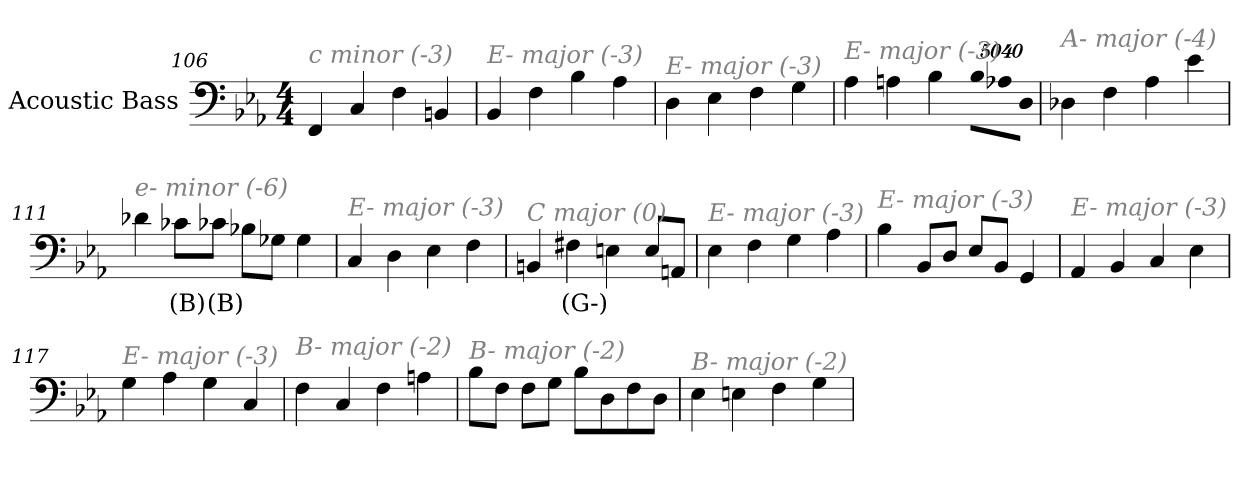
**kern	**text
*part1	*part1
*staff1	*staff1
*I"Acoustic Bass	*
*clefF4	*
*ITrd7c12	*
*k[b-e-a-]	*
*E-:	*
*M4/4	*
=106	=106
!LO:TX:i:color=#808080:t=c minor (-3)	!
4FFF	.
4CC	.
4FF	.
4BBBn	.
=107	=107
!LO:TX:i:color=#808080:t=E- major (-3)	!
4BBB-	.
4FF	.
4BB-	.
4AA-	.
=108	=108
!LO:TX:i:color=#808080:t=E- major (-3)	!
4DD	.
4EE-	.
4FF	.
4GG	.
=109	=109
!LO:TX:i:color=#808080:t=E- major (-3)	!
4AA-	.
4AAn	.
4BB-	.
!LO:N:vis=8	!
40320%3347BB-L	.
!LO:N:vis=8	!
40320%3347AA-X	.
!LO:N:vis=8	!
40320%3347DDJ	.
=110	=110
!LO:TX:i:color=#808080:t=A- major (-4)	!
4DD-X	.
4FF	.
4AA-	.
4E-	.
=111	=111
!LO:TX:i:color=#808080:t=e- minor (-6)	!
4D-X	.
8C-XiL	(B)
8C-XiJ	(B)
8BB-XL	.
8GG-XJ	.
4GG-	.
=112	=112
!LO:TX:i:color=#808080:t=E- major (-3)	!
4CC	.
4DD	.
4EE-	.
4FF	.
=113	=113
!LO:TX:i:color=#808080:t=C major (0)	!
4BBBn	.
4FF#Xi	(G-)
4EEn	.
8EEL	.
8AAAnJ	.
=114	=114
!LO:TX:i:color=#808080:t=E- major (-3)	!
4EE-	.
4FF	.
4GG	.
4AA-	.
=115	=115
!LO:TX:i:color=#808080:t=E- major (-3)	!
4BB-	.
8BBB-L	.
8DDJ	.
8EE-L	.
8BBB-J	.
4GGG	.
=116	=116
!LO:TX:i:color=#808080:t=E- major (-3)	!
4AAA-	.
4BBB-	.
4CC	.
4EE-	.
=117	=117
!LO:TX:i:color=#808080:t=E- major (-3)	!
4GG	.
4AA-	.
4GG	.
4CC	.
=118	=118
!LO:TX:i:color=#808080:t=B- major (-2)	!
4FF	.
4CC	.
4FF	.
4AAn	.
=119	=119
!LO:TX:i:color=#808080:t=B- major (-2)	!
8BB-L	.
8FFJ	.
8FFL	.
8GGJ	.
8BB-L	.
8DD	.
8FF	.
8DDJ	.
=120	=120
!LO:TX:i:color=#808080:t=B- major (-2)	!
4EE-	.
4EEn	.
4FF	.
4GG	.
=	=
*-	*-
